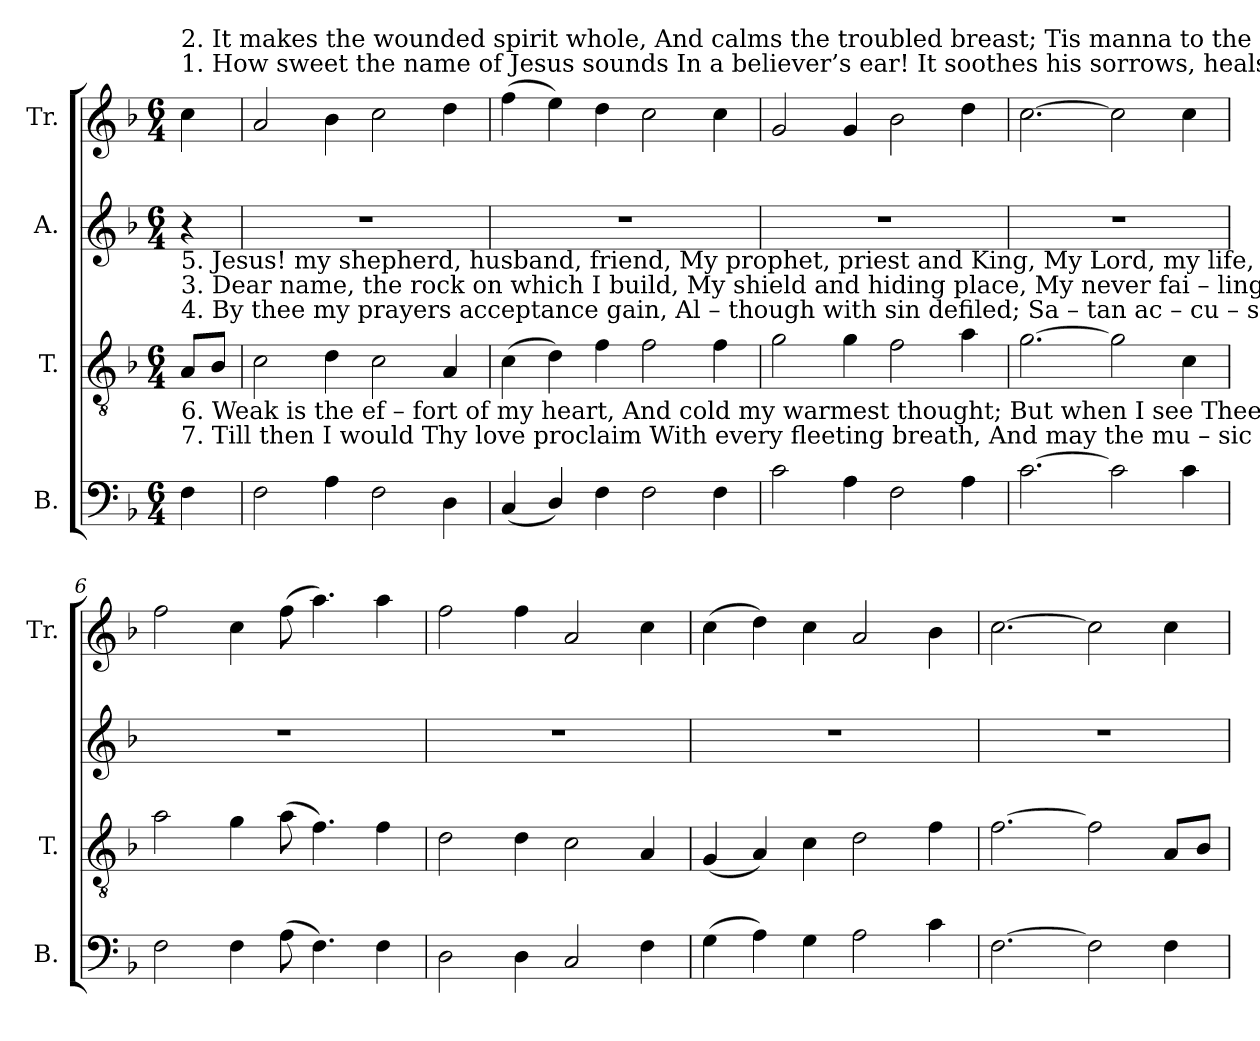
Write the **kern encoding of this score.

**kern	**kern	**kern	**kern
*part4	*part3	*part2	*part1
*staff4	*staff3	*staff2	*staff1
*I"B.	*I"T.	*I"A.	*I"Tr.
*I'B.	*I'T.	*	*I'Tr.
*clefF4	*clefGv2	*clefG2	*clefG2
*k[b-]	*k[b-]	*k[b-]	*k[b-]
*M6/4	*M6/4	*M6/4	*M6/4
*MM110	*MM110	*MM110	*MM110
=1	=1	=1	=1
!	!	!	!LO:TX:a:t=1.  How sweet the name of   Jesus  sounds      In     a      believer’s     ear!            It soothes his sorrows, heals his wounds,  And  drives  away    his    fear.             And        drives  away  his
!	!	!	!LO:TX:a:t=2.   It   makes  the wounded  spirit  whole,  And calms the troubled breast;        Tis   manna    to           the  hungry  soul,  And  to         the  weary,    rest.            And         to    the   weary,
!	!LO:TX:a:t=4.  By  thee my prayers acceptance gain,     Al – though with sin defiled;          Sa – tan    ac – cu  –  ses   me   in   vain,   And   I      am  owned   a   child.          And   I      am   owned   a	!	!
!	!LO:TX:a:t=3.  Dear name, the rock on which I build,    My  shield and hiding place,            My   never      fai – ling  trea–sury, filled  With boundless stores of grace!        With boundless stores of	!	!
!	!LO:TX:a:t=5.  Jesus! my shepherd, husband,  friend,    My  prophet, priest and King,          My  Lord,   my   life,     my  way,  my end,   Ac – cept  the  praise   I   bring.          Ac – cept  the  praise    I	!	!
!LO:TX:a:t=7.   Till      then  I would Thy love proclaim    With  every   fleeting   breath,      And  may  the  mu  – sic    of  Thy  name   Re – fresh  my  soul  in    death!       Re    –   fresh   my  soul  in	!	!	!
!LO:TX:a:t=6.  Weak    is    the  ef – fort   of   my heart,   And cold my warmest thought;   But  when  I    see      Thee  as  Thou  art,   I’ll  praise  Thee  as    I      ought.        I’ll         praise  Thee  as    I	!	!	!
4F!\	8A!/L	4r	4cc!\
.	8B-!/J	.	.
=2	=2	=2	=2
2F!\	2c!\	1.r	2a!/
4A!\	4d!\	.	4b-!\
2F!\	2c!\	.	2cc!\
4D!\	4A!/	.	4dd!\
=3	=3	=3	=3
(4C!/	(4c!\	1.r	(4ff!\
4D!/)	4d!\)	.	4ee!\)
4F!\	4f!\	.	4dd!\
2F!\	2f!\	.	2cc!\
4F!\	4f!\	.	4cc!\
=4	=4	=4	=4
2c!\	2g!\	1.r	2g!/
4A!\	4g!\	.	4g!/
2F!\	2f!\	.	2b-!\
4A!\	4a!\	.	4dd!\
=5	=5	=5	=5
[2.c!\	[2.g!\	1.r	[2.cc!\
2c!\]	2g!\]	.	2cc!\]
4c!\	4c!\	.	4cc!\
=6	=6	=6	=6
2F!\	2a!\	1.r	2ff!\
4F!\	4g!\	.	4cc!\
(8A!\	(8a!\	.	(8ff!\
4.F!\)	4.f!\)	.	4.aa!\)
4F!\	4f!\	.	4aa!\
=7	=7	=7	=7
2D!\	2d!\	1.r	2ff!\
4D!\	4d!\	.	4ff!\
2C!/	2c!\	.	2a!/
4F!\	4A!/	.	4cc!\
=8	=8	=8	=8
(4G!\	(4G!/	1.r	(4cc!\
4A!\)	4A!/)	.	4dd!\)
4G!\	4c!\	.	4cc!\
2A!\	2d!\	.	2a!/
4c!\	4f!\	.	4b-!\
=9	=9	=9	=9
[2.F!\	[2.f!\	1.r	[2.cc!\
2F!\]	2f!\]	.	2cc!\]
4F!\	8A!/L	.	4cc!\
.	8B-!/J	.	.
=	=	=	=
*-	*-	*-	*-
